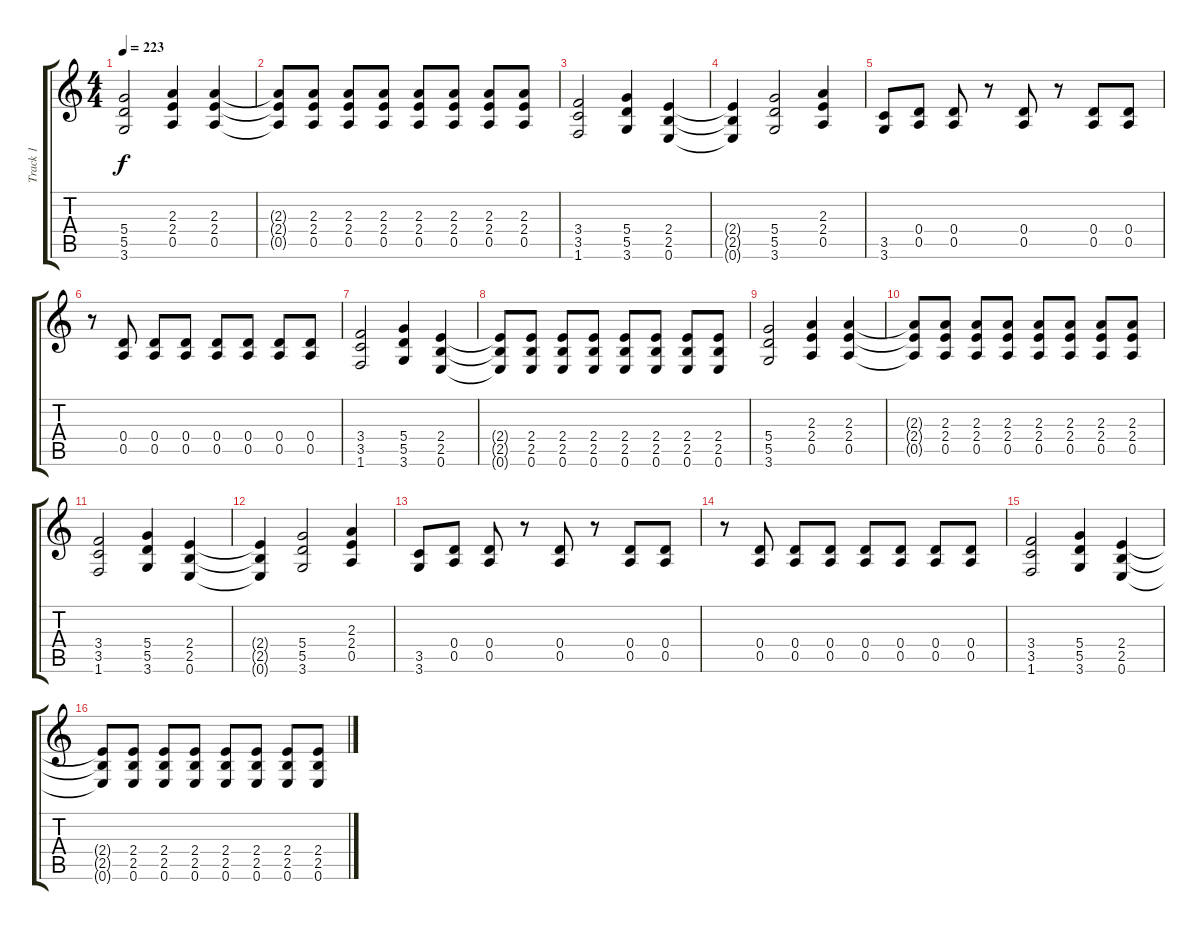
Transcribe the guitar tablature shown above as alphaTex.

\track ("Track 1" "Track 1") {instrument overdrivenguitar}
\staff {score tabs}
\tuning (E4 B3 G3 D3 A2 E2) {hide}
\ts (4 4)
\tempo 223
\clef g2
\ks c
(5.4 5.5 3.6).2{dy f} (2.3 2.4 0.5).4 (2.3 2.4 0.5).4 |
(2.3{t} 2.4{t} 0.5{t}).8 (2.3 2.4 0.5).8 (2.3 2.4 0.5).8 (2.3 2.4 0.5).8 (2.3 2.4 0.5).8 (2.3 2.4 0.5).8 (2.3 2.4 0.5).8 (2.3 2.4 0.5).8 |
(3.4 3.5 1.6).2 (5.4 5.5 3.6).4 (2.4 2.5 0.6).4 |
(2.4{t} 2.5{t} 0.6{t}).4 (5.4 5.5 3.6).2 (2.3 2.4 0.5).4 |
(3.5 3.6).8 (0.4 0.5).8 (0.4 0.5).8 r.8 (0.4 0.5).8 r.8 (0.4 0.5).8 (0.4 0.5).8 |
r.8 (0.4 0.5).8 (0.4 0.5).8 (0.4 0.5).8 (0.4 0.5).8 (0.4 0.5).8 (0.4 0.5).8 (0.4 0.5).8 |
(3.4 3.5 1.6).2 (5.4 5.5 3.6).4 (2.4 2.5 0.6).4 |
(2.4{t} 2.5{t} 0.6{t}).8 (2.4 2.5 0.6).8 (2.4 2.5 0.6).8 (2.4 2.5 0.6).8 (2.4 2.5 0.6).8 (2.4 2.5 0.6).8 (2.4 2.5 0.6).8 (2.4 2.5 0.6).8 |
(5.4 5.5 3.6).2 (2.3 2.4 0.5).4 (2.3 2.4 0.5).4 |
(2.3{t} 2.4{t} 0.5{t}).8 (2.3 2.4 0.5).8 (2.3 2.4 0.5).8 (2.3 2.4 0.5).8 (2.3 2.4 0.5).8 (2.3 2.4 0.5).8 (2.3 2.4 0.5).8 (2.3 2.4 0.5).8 |
(3.4 3.5 1.6).2 (5.4 5.5 3.6).4 (2.4 2.5 0.6).4 |
(2.4{t} 2.5{t} 0.6{t}).4 (5.4 5.5 3.6).2 (2.3 2.4 0.5).4 |
(3.5 3.6).8 (0.4 0.5).8 (0.4 0.5).8 r.8 (0.4 0.5).8 r.8 (0.4 0.5).8 (0.4 0.5).8 |
r.8 (0.4 0.5).8 (0.4 0.5).8 (0.4 0.5).8 (0.4 0.5).8 (0.4 0.5).8 (0.4 0.5).8 (0.4 0.5).8 |
(3.4 3.5 1.6).2 (5.4 5.5 3.6).4 (2.4 2.5 0.6).4 |
(2.4{t} 2.5{t} 0.6{t}).8 (2.4 2.5 0.6).8 (2.4 2.5 0.6).8 (2.4 2.5 0.6).8 (2.4 2.5 0.6).8 (2.4 2.5 0.6).8 (2.4 2.5 0.6).8 (2.4 2.5 0.6).8
